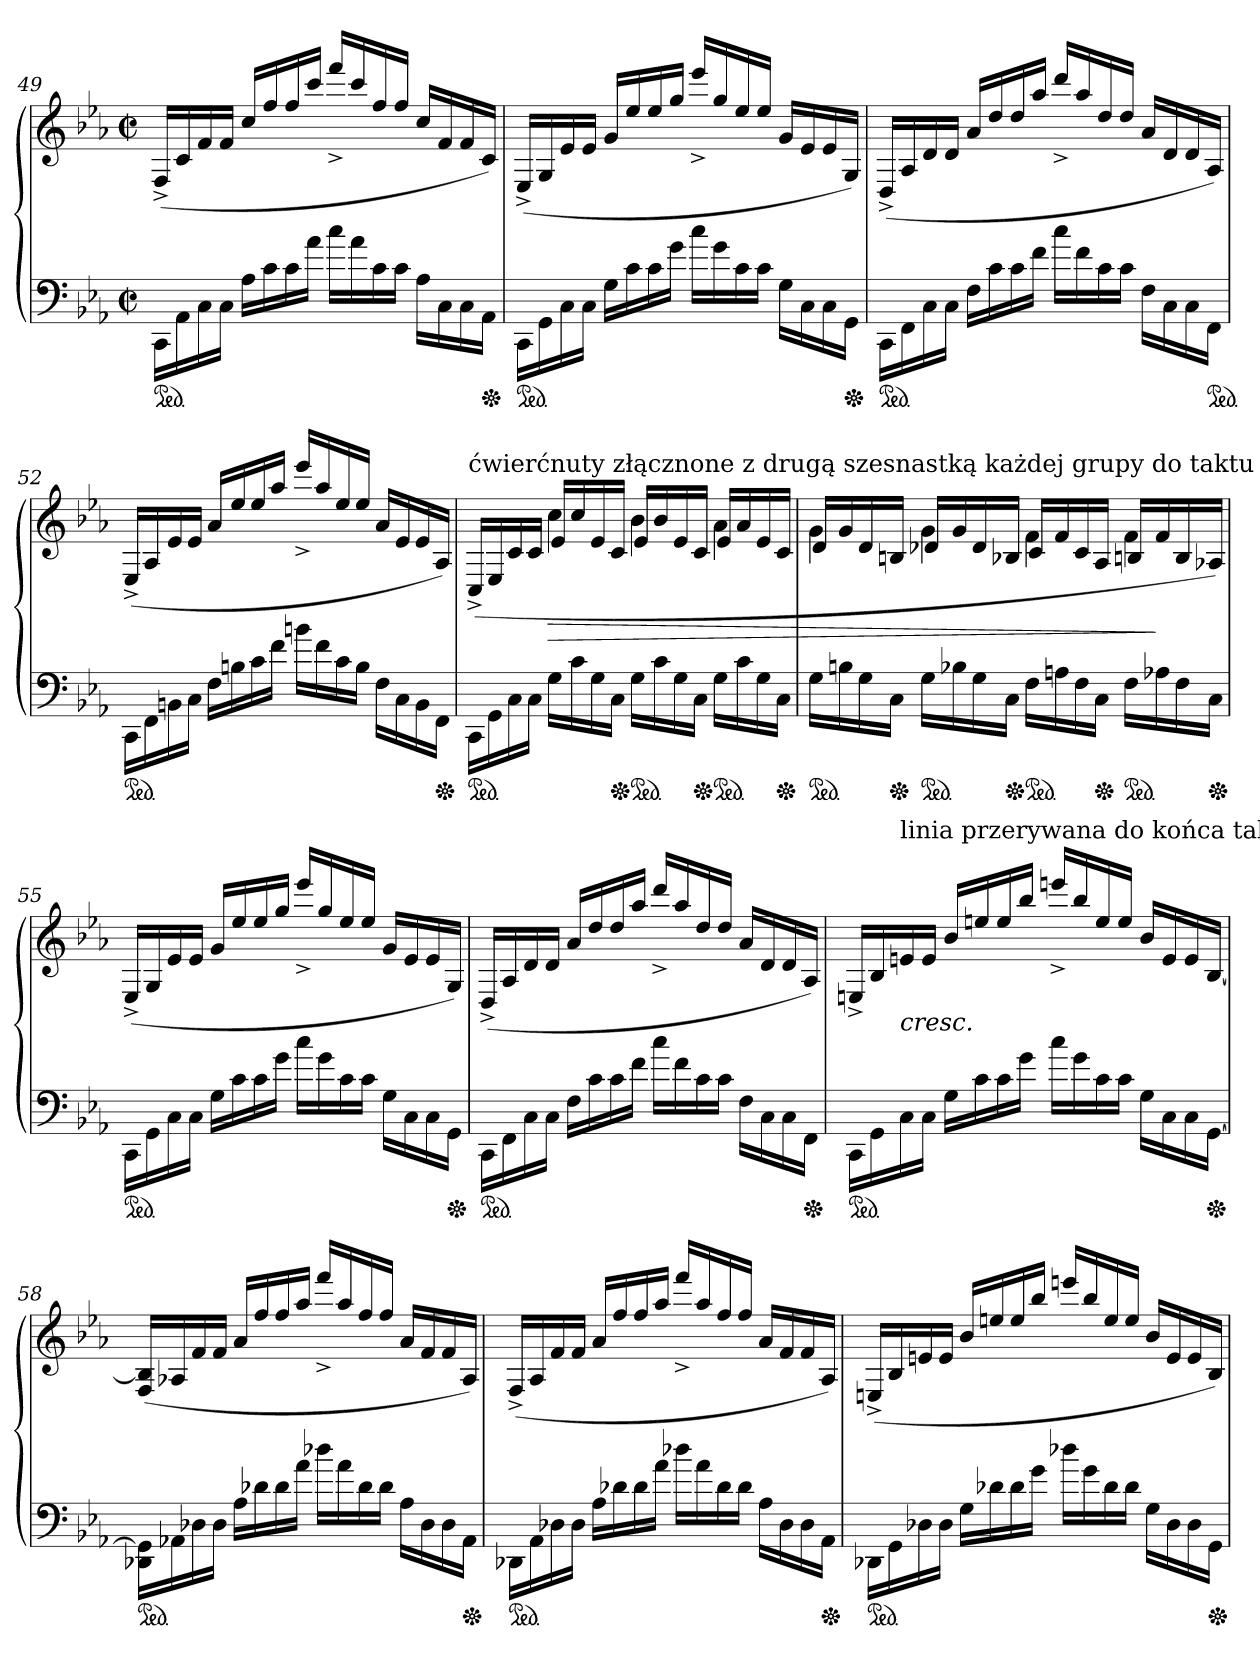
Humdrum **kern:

**kern	**kern	**dynam
*part1	*part1	*part1
*staff2	*staff1	*staff1/2
*clefF4	*clefG2	*
*k[b-e-a-]	*k[b-e-a-]	*
*M2/2	*M2/2	*
*met(c|)	*met(c|)	*
*ped	*	*
=49	=49	=49
16CC\LL	(>16F^</LL	.
16AA-\	16c/	.
16C	16f	.
16CJJ	16fJJ	.
16A-\LL	16cc/LL	.
16c	16ff	.
16c	16ff	.
16a-\JJ	16ccc/JJ	.
16cc\LL	16fff^</LL	.
16a-\	16ccc/	.
16c\	16ff/	.
16c\JJ	16ff/JJ	.
16A-\LL	16cc/LL	.
16C	16f	.
16C	16f	.
*Xped	*	*
16AA-JJ	16cJJ)	.
=50	=50	=50
*ped	*	*
16CC\LL	(>16E-^</LL	.
16GG\	16G/	.
16C	16e-	.
16CJJ	16e-JJ	.
16G\LL	16g/LL	.
16c	16ee-	.
16c	16ee-	.
16g\JJ	16gg/JJ	.
16cc\LL	16eee-^</LL	.
16g\	16gg/	.
16c\	16ee-/	.
16c\JJ	16ee-/JJ	.
16G\LL	16g/LL	.
16C	16e-	.
16C	16e-	.
*Xped	*	*
16GG\JJ	16G/JJ)	.
=51	=51	=51
*ped	*	*
16CC\LL	(>16D^</LL	.
16FF\	16A-/	.
16C	16d	.
16CJJ	16dJJ	.
16F\LL	16a-/LL	.
16c	16dd	.
16c	16dd	.
16f\JJ	16aa-/JJ	.
16cc\LL	16ddd^</LL	.
16f\	16aa-/	.
16c\	16dd/	.
16c\JJ	16dd/JJ	.
16F\LL	16a-/LL	.
16C	16d	.
16C	16d	.
*ped	*	*
16FF\JJ	16A-/JJ)	.
=52	=52	=52
*ped	*	*
16CCLL	(>16E-^</LL	.
16FF\	16A-/	.
16BBn	16e-	.
16CJJ	16e-JJ	.
16FLL	16a-/LL	.
16Bn	16ee-	.
16c	16ee-	.
16f\JJ	16aa-/JJ	.
16bn\LL	16eee-^</LL	.
16f\	16aa-/	.
16c	16ee-	.
16BJJ	16ee-JJ	.
16FLL	16a-/LL	.
16C	16e-	.
16BB	16e-	.
*Xped	*	*
16FF\JJ	16A-/JJ)	.
=53	=53	=53
*	*^	*
!	!LO:TX:a:t=ćwierćnuty złącznone z drugą szesnastką każdej grupy do taktu 54.	!	!
*ped	*	*	*
16CC\LL	4ryy	(>16C^</LL	.
16GG\	.	16E-/	.
16C\	.	16c/	.
16C\JJ	.	16c/JJ	.
16G\LL	4cc\	16e-/LL	>
16c	.	16cc	.
16G	.	16e-	.
*Xped	*	*	*
16CJJ	.	16cJJ	.
*ped	*	*	*
16G\LL	4b-\	16e-/LL	.
16c	.	16b-	.
16G	.	16e-	.
*Xped	*	*	*
16CJJ	.	16cJJ	.
*ped	*	*	*
16G\LL	4a-\	16e-/LL	.
16c	.	16a-	.
16G	.	16e-	.
*Xped	*	*	*
16CJJ	.	16cJJ	.
=54	=54	=54	=54
*ped	*	*	*
16G\LL	4g\	16d/LL	.
16Bn	.	16g	.
16G	.	16d	.
*Xped	*	*	*
16CJJ	.	16BnJJ	.
*ped	*	*	*
16G\LL	4g\	16d-X/LL	.
16B-X	.	16g	.
16G	.	16d-	.
*Xped	*	*	*
16CJJ	.	16B-XJJ	.
*ped	*	*	*
16F\LL	4f\	16c/LL	.
16An	.	16f	.
16F	.	16c	.
*Xped	*	*	*
16CJJ	.	16A-JJ	.
*ped	*	*	*
16F\LL	4f\	16Bn/LL	.
16A-X	.	16f	]
16F	.	16B	.
*Xped	*	*	*
16CJJ	.	16A-XJJ)	.
*	*v	*v	*
=55	=55	=55
*ped	*	*
16CC\LL	(>16E-^</LL	.
16GG\	16G/	.
16C	16e-	.
16CJJ	16e-JJ	.
16G\LL	16g/LL	.
16c	16ee-	.
16c	16ee-	.
16g\JJ	16gg/JJ	.
16cc\LL	16eee-^</LL	.
16g\	16gg/	.
16c\	16ee-/	.
16c\JJ	16ee-/JJ	.
16G\LL	16g/LL	.
16C	16e-	.
16C	16e-	.
*Xped	*	*
16GG\JJ	16G/JJ)	.
=56	=56	=56
*ped	*	*
16CC\LL	(>16D^</LL	.
16FF\	16A-/	.
16C	16d	.
16CJJ	16dJJ	.
16F\LL	16a-/LL	.
16c	16dd	.
16c	16dd	.
16f\JJ	16aa-/JJ	.
16cc\LL	16ddd^</LL	.
16f\	16aa-/	.
16c\	16dd/	.
16c\JJ	16dd/JJ	.
16F\LL	16a-/LL	.
16C	16d	.
16C	16d	.
*Xped	*	*
16FF\JJ	16A-/JJ)	.
=57	=57	=57
*ped	*	*
16CC\LL	16En^</LL	.
16GG\	16B-/	.
!	!LO:TX:c:i:t=cresc.	!
!	!LO:TX:a:t=linia przerywana do końca taktu	!
16C	16en	.
16CJJ	16eJJ	.
16G\LL	16b-/LL	.
16c	16een	.
16c	16ee	.
16g\JJ	16bb-/JJ	.
16cc\LL	16eeen^</LL	.
16g\	16bb-/	.
16c\	16ee/	.
16c\JJ	16ee/JJ	.
16G\LL	16b-/LL	.
16C	16e	.
16C	16e	.
*Xped	*	*
[16GGJJ	[16B-JJ	.
=58	=58	=58
*ped	*	*
16DD-X\ 16GG]\LL	(>16F/ 16B-]/LL	.
16AA-X	16A-X	.
16D-X	16f	.
16D-JJ	16fJJ	.
16A-\LL	16a-/LL	.
16d-X	16ff	.
16d-	16ff	.
16a-\JJ	16aa-/JJ	.
16dd-X\LL	16fff^</LL	.
16a-\	16aa-/	.
16d-\	16ff/	.
16d-\JJ	16ff/JJ	.
16A-\LL	16a-/LL	.
16D-	16f	.
16D-	16f	.
*Xped	*	*
16AA-\JJ	16A-/JJ)	.
=59	=59	=59
*ped	*	*
16DD-X\LL	(>16F^</LL	.
16AA-\	16A-/	.
16D-X	16f	.
16D-JJ	16fJJ	.
16A-\LL	16a-/LL	.
16d-X	16ff	.
16d-	16ff	.
16a-\JJ	16aa-/JJ	.
16dd-X\LL	16fff^</LL	.
16a-\	16aa-/	.
16d-\	16ff/	.
16d-\JJ	16ff/JJ	.
16A-\LL	16a-/LL	.
16D-	16f	.
16D-	16f	.
*Xped	*	*
16AA-\JJ	16A-/JJ)	.
=60	=60	=60
*ped	*	*
16DD-X\LL	(>16En^</LL	.
16GG\	16B-/	.
16D-X	16en	.
16D-JJ	16eJJ	.
16G\LL	16b-/LL	.
16d-X	16een	.
16d-	16ee	.
16g\JJ	16bb-/JJ	.
16dd-X\LL	16eeen/LL	.
16g\	16bb-/	.
16d-\	16ee/	.
16d-\JJ	16ee/JJ	.
16G\LL	16b-/LL	.
16D-	16e	.
16D-	16e	.
*Xped	*	*
16GGJJ	16B-JJ)	.
=	=	=
*-	*-	*-
